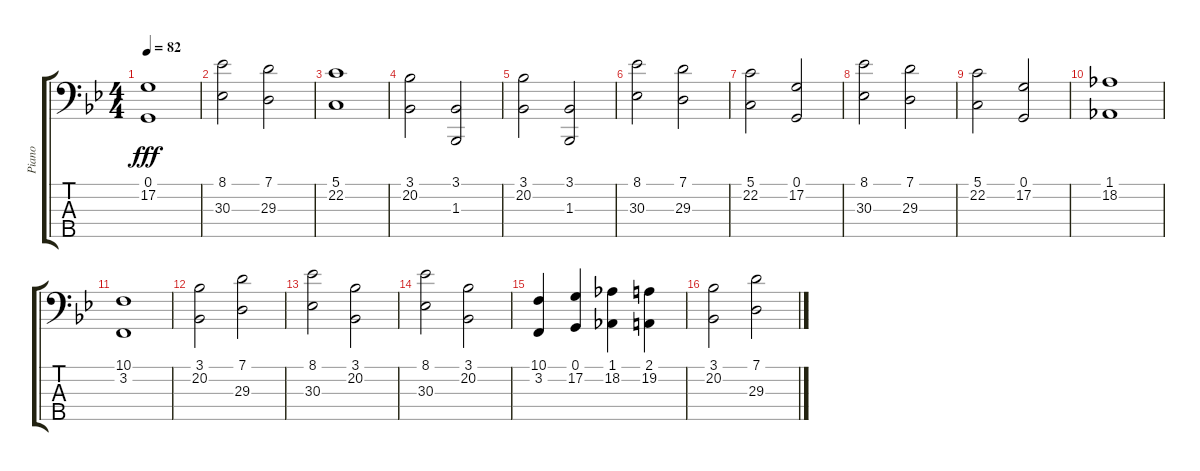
\track ("Piano" "Piano") {instrument electricgrandpiano}
\staff {score tabs}
\tuning (G2 D2 A1 E1 B0) {hide}
\ts (4 4)
\tempo 82
\clef f4
\ks bb
(0.1 17.2).1{dy fff} |
(8.1 30.3).2 (7.1 29.3).2 |
(5.1 22.2).1 |
(3.1 20.2).2 (3.1 1.3).2 |
(3.1 20.2).2 (3.1 1.3).2 |
(8.1 30.3).2 (7.1 29.3).2 |
(5.1 22.2).2 (0.1 17.2).2 |
(8.1 30.3).2 (7.1 29.3).2 |
(5.1 22.2).2 (0.1 17.2).2 |
(1.1 18.2).1 |
(10.1 3.2).1 |
(3.1 20.2).2 (7.1 29.3).2 |
(8.1 30.3).2 (3.1 20.2).2 |
(8.1 30.3).2 (3.1 20.2).2 |
(10.1 3.2).4 (0.1 17.2).4 (1.1 18.2).4 (2.1 19.2).4 |
(3.1 20.2).2 (7.1 29.3).2
